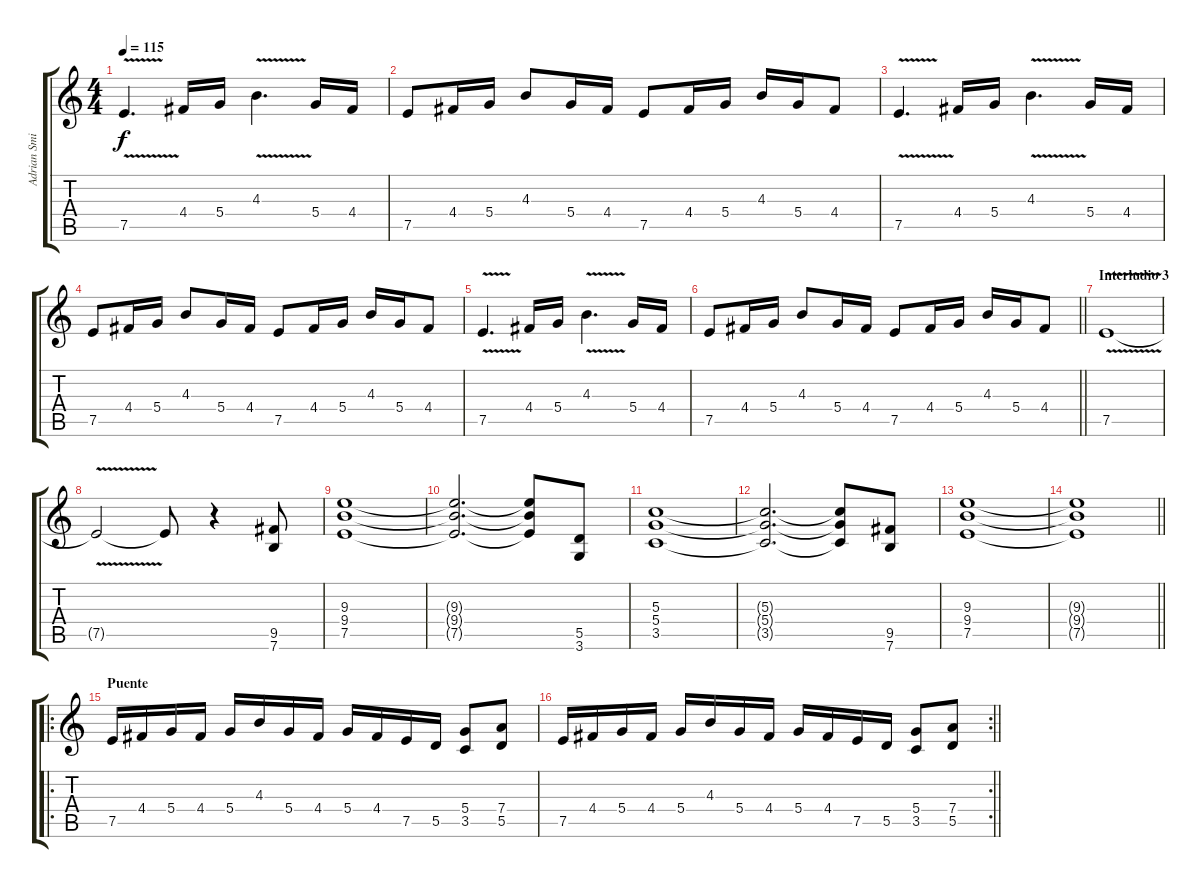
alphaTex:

\track ("Adrian Smith" "Adrian Smi") {instrument overdrivenguitar}
\staff {score tabs}
\tuning (E4 B3 G3 D3 A2 E2) {hide}
\ts (4 4)
\tempo 115
\clef g2
\ks c
7.5{v}.4{d dy f} 4.4.16 5.4.16 4.3{v}.4{d} 5.4.16 4.4.16 |
7.5.8 4.4.16 5.4.16 4.3.8 5.4.16 4.4.16 7.5.8 4.4.16 5.4.16 4.3.16 5.4.16 4.4.8 |
7.5{v}.4{d} 4.4.16 5.4.16 4.3{v}.4{d} 5.4.16 4.4.16 |
7.5.8 4.4.16 5.4.16 4.3.8 5.4.16 4.4.16 7.5.8 4.4.16 5.4.16 4.3.16 5.4.16 4.4.8 |
7.5{v}.4{d} 4.4.16 5.4.16 4.3{v}.4{d} 5.4.16 4.4.16 |
\barLineRight lightlight
7.5.8 4.4.16 5.4.16 4.3.8 5.4.16 4.4.16 7.5.8 4.4.16 5.4.16 4.3.16 5.4.16 4.4.8 |
\section ("" "Interludio 3")
7.5{v}.1 |
7.5{t}.2 7.5{t}.8 r.4 (9.5 7.6).8 |
(9.3 9.4 7.5).1 |
(9.3{t} 9.4{t} 7.5{t}).2{d} (9.3{t} 9.4{t} 7.5{t}).8 (5.5 3.6).8 |
(5.3 5.4 3.5).1 |
(5.3{t} 5.4{t} 3.5{t}).2{d} (5.3{t} 5.4{t} 3.5{t}).8 (9.5 7.6).8 |
(9.3 9.4 7.5).1 |
\barLineRight lightlight
(9.3{t} 9.4{t} 7.5{t}).1 |
\ro
\section ("" "Puente")
7.5.16 4.4.16 5.4.16 4.4.16 5.4.16 4.3.16 5.4.16 4.4.16 5.4.16 4.4.16 7.5.16 5.5.16 (5.4 3.5).8 (7.4 5.5).8 |
\rc 2
\barLineRight lightlight
7.5.16 4.4.16 5.4.16 4.4.16 5.4.16 4.3.16 5.4.16 4.4.16 5.4.16 4.4.16 7.5.16 5.5.16 (5.4 3.5).8 (7.4 5.5).8
